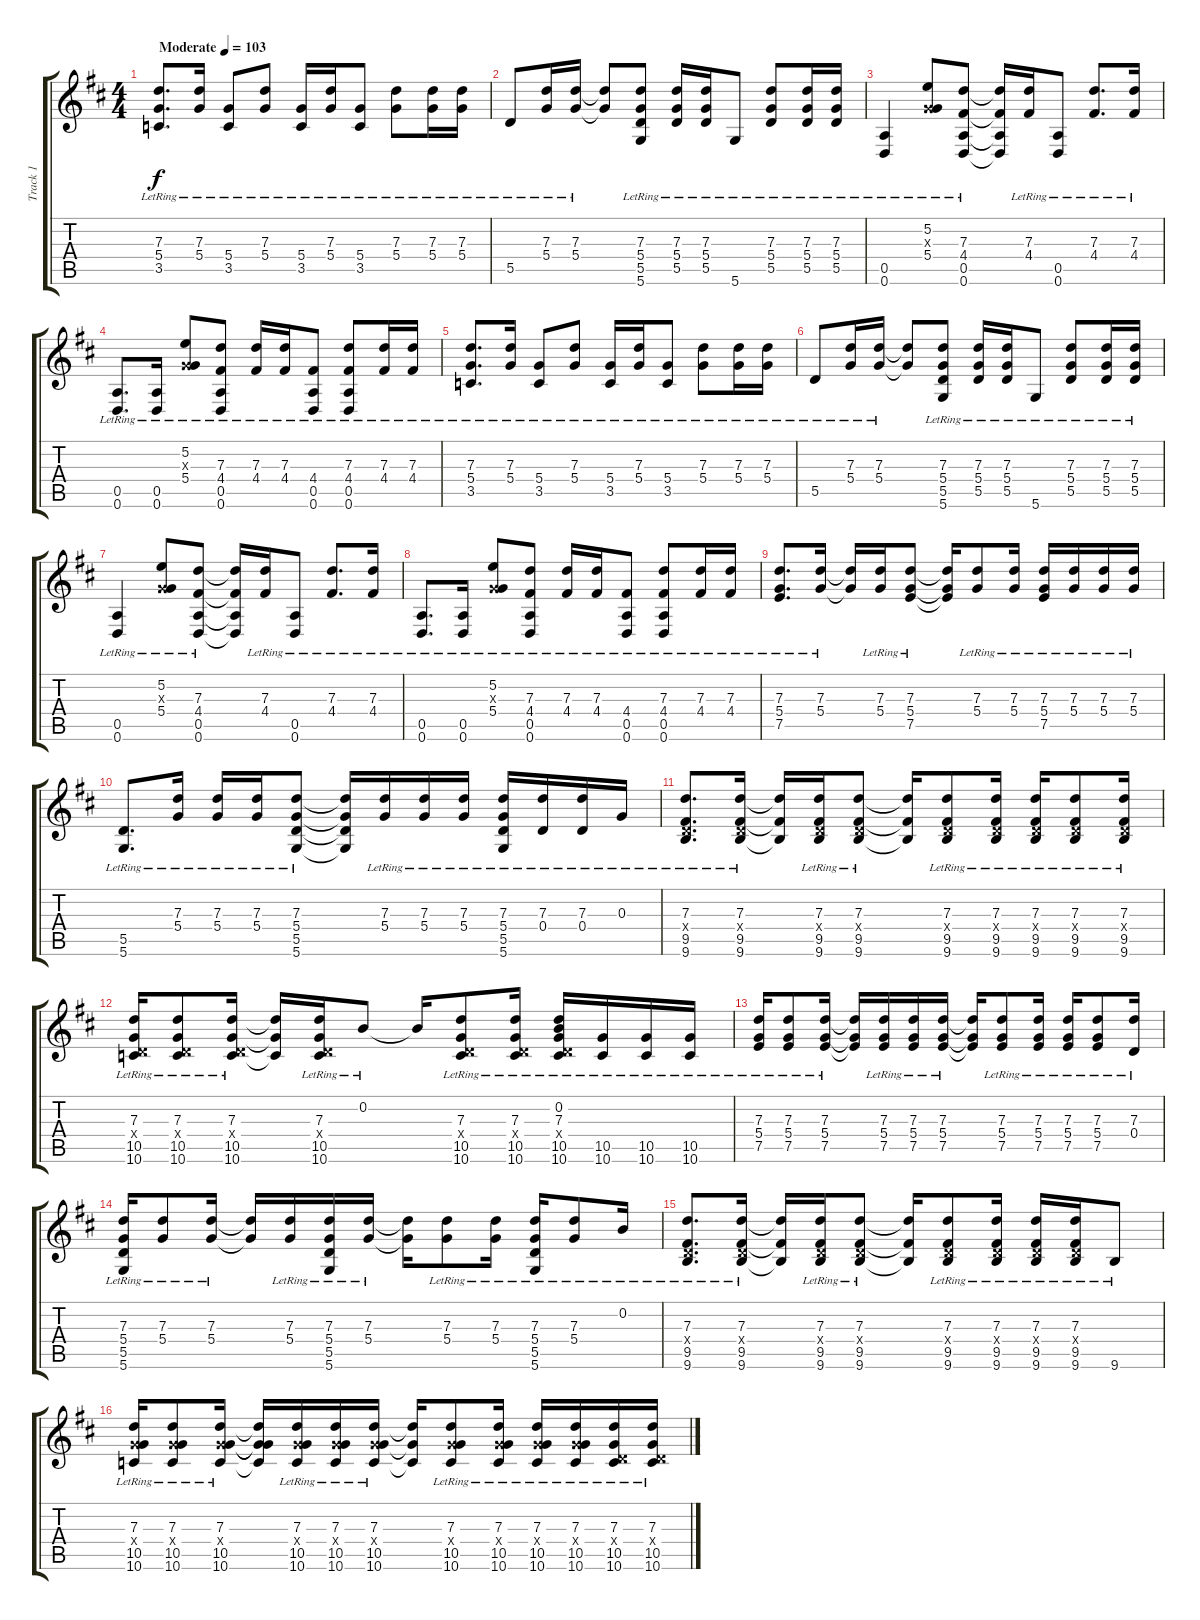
\track ("Track 1" "Track 1") {instrument electricguitarclean}
\staff {score tabs}
\tuning (E4 B3 G3 D3 A2 D2) {hide}
\ts (4 4)
\tempo (103 "Moderate")
\clef g2
\ks d
(7.3{lr} 5.4{lr} 3.5{lr}).8{d dy f instrument electricguitarclean} (7.3{lr} 5.4{lr}).16 (5.4{lr} 3.5{lr}).8 (7.3{lr} 5.4{lr}).8 (5.4{lr} 3.5{lr}).16 (7.3{lr} 5.4{lr}).16 (5.4{lr} 3.5{lr}).8 (7.3{lr} 5.4{lr}).8 (7.3{lr} 5.4{lr}).16 (7.3{lr} 5.4{lr}).16 |
5.5{lr}.8 (7.3{lr} 5.4{lr}).16 (7.3{lr} 5.4{lr}).16 (7.3{t} 5.4{t}).8 (7.3{lr} 5.4{lr} 5.5{lr} 5.6{lr}).8 (7.3{lr} 5.4{lr} 5.5{lr}).16 (7.3{lr} 5.4{lr} 5.5{lr}).16 5.6{lr}.8 (7.3{lr} 5.4{lr} 5.5{lr}).8 (7.3{lr} 5.4{lr} 5.5{lr}).16 (7.3{lr} 5.4{lr} 5.5{lr}).16 |
(0.5{lr} 0.6{lr}).4 (5.2{lr} 0.3{x} 5.4{lr}).8 (7.3{lr} 4.4{lr} 0.5{lr} 0.6{lr}).8 (7.3{t} 4.4{t} 0.5{t} 0.6{t}).16 (7.3{lr} 4.4{lr}).16 (0.5{lr} 0.6{lr}).8 (7.3{lr} 4.4{lr}).8{d} (7.3{lr} 4.4{lr}).16 |
(0.5{lr} 0.6{lr}).8{d} (0.5{lr} 0.6{lr}).16 (5.2{lr} 0.3{x} 5.4{lr}).8 (7.3{lr} 4.4{lr} 0.5{lr} 0.6{lr}).8 (7.3{lr} 4.4{lr}).16 (7.3{lr} 4.4{lr}).16 (4.4{lr} 0.5{lr} 0.6{lr}).8 (7.3{lr} 4.4{lr} 0.5{lr} 0.6{lr}).8 (7.3{lr} 4.4{lr}).16 (7.3{lr} 4.4{lr}).16 |
(7.3{lr} 5.4{lr} 3.5{lr}).8{d} (7.3{lr} 5.4{lr}).16 (5.4{lr} 3.5{lr}).8 (7.3{lr} 5.4{lr}).8 (5.4{lr} 3.5{lr}).16 (7.3{lr} 5.4{lr}).16 (5.4{lr} 3.5{lr}).8 (7.3{lr} 5.4{lr}).8 (7.3{lr} 5.4{lr}).16 (7.3{lr} 5.4{lr}).16 |
5.5{lr}.8 (7.3{lr} 5.4{lr}).16 (7.3{lr} 5.4{lr}).16 (7.3{t} 5.4{t}).8 (7.3{lr} 5.4{lr} 5.5{lr} 5.6{lr}).8 (7.3{lr} 5.4{lr} 5.5{lr}).16 (7.3{lr} 5.4{lr} 5.5{lr}).16 5.6{lr}.8 (7.3{lr} 5.4{lr} 5.5{lr}).8 (7.3{lr} 5.4{lr} 5.5{lr}).16 (7.3{lr} 5.4{lr} 5.5{lr}).16 |
(0.5{lr} 0.6{lr}).4 (5.2{lr} 0.3{x} 5.4{lr}).8 (7.3{lr} 4.4{lr} 0.5{lr} 0.6{lr}).8 (7.3{t} 4.4{t} 0.5{t} 0.6{t}).16 (7.3{lr} 4.4{lr}).16 (0.5{lr} 0.6{lr}).8 (7.3{lr} 4.4{lr}).8{d} (7.3{lr} 4.4{lr}).16 |
(0.5{lr} 0.6{lr}).8{d} (0.5{lr} 0.6{lr}).16 (5.2{lr} 0.3{x} 5.4{lr}).8 (7.3{lr} 4.4{lr} 0.5{lr} 0.6{lr}).8 (7.3{lr} 4.4{lr}).16 (7.3{lr} 4.4{lr}).16 (4.4{lr} 0.5{lr} 0.6{lr}).8 (7.3{lr} 4.4{lr} 0.5{lr} 0.6{lr}).8 (7.3{lr} 4.4{lr}).16 (7.3{lr} 4.4{lr}).16 |
(7.3{lr} 5.4{lr} 7.5{lr}).8{d} (7.3{lr} 5.4{lr}).16 (7.3{t} 5.4{t}).16 (7.3{lr} 5.4{lr}).16 (7.3{lr} 5.4{lr} 7.5{lr}).8 (7.3{t} 5.4{t} 7.5{t}).16 (7.3{lr} 5.4{lr}).8 (7.3{lr} 5.4{lr}).16 (7.3{lr} 5.4{lr} 7.5{lr}).16 (7.3{lr} 5.4{lr}).16 (7.3{lr} 5.4{lr}).16 (7.3{lr} 5.4{lr}).16 |
(5.5{lr} 5.6{lr}).8{d} (7.3{lr} 5.4{lr}).16 (7.3{lr} 5.4{lr}).16 (7.3{lr} 5.4{lr}).16 (7.3{lr} 5.4{lr} 5.5{lr} 5.6{lr}).8 (7.3{t} 5.4{t} 5.5{t} 5.6{t}).16 (7.3{lr} 5.4{lr}).16 (7.3{lr} 5.4{lr}).16 (7.3{lr} 5.4{lr}).16 (7.3{lr} 5.4{lr} 5.5{lr} 5.6{lr}).16 (7.3{lr} 0.4{lr}).16 (7.3{lr} 0.4{lr}).16 0.3{lr}.16 |
(7.3{lr} 0.4{x} 9.5{lr} 9.6{lr}).8{d} (7.3{lr} 0.4{x} 9.5{lr} 9.6{lr}).16 (7.3{t} 9.5{t} 9.6{t}).16 (7.3{lr} 0.4{x} 9.5{lr} 9.6{lr}).16 (7.3{lr} 0.4{x} 9.5{lr} 9.6{lr}).8 (7.3{t} 9.5{t} 9.6{t}).16 (7.3{lr} 0.4{x} 9.5{lr} 9.6{lr}).8 (7.3{lr} 0.4{x} 9.5{lr} 9.6{lr}).16 (7.3{lr} 0.4{x} 9.5{lr} 9.6{lr}).16 (7.3{lr} 0.4{x} 9.5{lr} 9.6{lr}).8 (7.3{lr} 0.4{x} 9.5{lr} 9.6{lr}).16 |
(7.3{lr} 0.4{x} 10.5{lr} 10.6{lr}).16 (7.3{lr} 0.4{x} 10.5{lr} 10.6{lr}).8 (7.3{lr} 0.4{x} 10.5{lr} 10.6{lr}).16 (7.3{t} 10.5{t} 10.6{t}).16 (7.3{lr} 0.4{x} 10.5{lr} 10.6{lr}).16 0.2{lr}.8 0.2{t}.16 (7.3{lr} 0.4{x} 10.5{lr} 10.6{lr}).8 (7.3{lr} 0.4{x} 10.5{lr} 10.6{lr}).16 (0.2{lr} 7.3{lr} 0.4{x} 10.5{lr} 10.6{lr}).16 (10.5{lr} 10.6{lr}).16 (10.5{lr} 10.6{lr}).16 (10.5{lr} 10.6{lr}).16 |
(7.3{lr} 5.4{lr} 7.5{lr}).16 (7.3{lr} 5.4{lr} 7.5{lr}).8 (7.3{lr} 5.4{lr} 7.5{lr}).16 (7.3{t} 5.4{t} 7.5{t}).16 (7.3{lr} 5.4{lr} 7.5{lr}).16 (7.3{lr} 5.4{lr} 7.5{lr}).16 (7.3{lr} 5.4{lr} 7.5{lr}).16 (7.3{t} 5.4{t} 7.5{t}).16 (7.3{lr} 5.4{lr} 7.5{lr}).8 (7.3{lr} 5.4{lr} 7.5{lr}).16 (7.3{lr} 5.4{lr} 7.5{lr}).16 (7.3{lr} 5.4{lr} 7.5{lr}).8 (7.3{lr} 0.4{lr}).16 |
(7.3{lr} 5.4{lr} 5.5{lr} 5.6{lr}).16 (7.3{lr} 5.4{lr}).8 (7.3{lr} 5.4{lr}).16 (7.3{t} 5.4{t}).16 (7.3{lr} 5.4{lr}).16 (7.3{lr} 5.4{lr} 5.5{lr} 5.6{lr}).16 (7.3{lr} 5.4{lr}).16 (7.3{t} 5.4{t}).16 (7.3{lr} 5.4{lr}).8 (7.3{lr} 5.4{lr}).16 (7.3{lr} 5.4{lr} 5.5{lr} 5.6{lr}).16 (7.3{lr} 5.4{lr}).8 0.2{lr}.16 |
(7.3{lr} 0.4{x} 9.5{lr} 9.6{lr}).8{d} (7.3{lr} 0.4{x} 9.5{lr} 9.6{lr}).16 (7.3{t} 9.5{t} 9.6{t}).16 (7.3{lr} 0.4{x} 9.5{lr} 9.6{lr}).16 (7.3{lr} 0.4{x} 9.5{lr} 9.6{lr}).8 (7.3{t} 9.5{t} 9.6{t}).16 (7.3{lr} 0.4{x} 9.5{lr} 9.6{lr}).8 (7.3{lr} 0.4{x} 9.5{lr} 9.6{lr}).16 (7.3{lr} 0.4{x} 9.5{lr} 9.6{lr}).16 (7.3{lr} 0.4{x} 9.5{lr} 9.6{lr}).16 9.6{lr}.8 |
(7.3{lr} 5.4{x} 10.5{lr} 10.6{lr}).16 (7.3{lr} 5.4{x} 10.5{lr} 10.6{lr}).8 (7.3{lr} 5.4{x} 10.5{lr} 10.6{lr}).16 (7.3{t} 5.4{t} 10.5{t} 10.6{t}).16 (7.3{lr} 5.4{x} 10.5{lr} 10.6{lr}).16 (7.3{lr} 5.4{x} 10.5{lr} 10.6{lr}).16 (7.3{lr} 5.4{x} 10.5{lr} 10.6{lr}).16 (7.3{t} 10.5{t} 10.6{t}).16 (7.3{lr} 5.4{x} 10.5{lr} 10.6{lr}).8 (7.3{lr} 5.4{x} 10.5{lr} 10.6{lr}).16 (7.3{lr} 5.4{x} 10.5{lr} 10.6{lr}).16 (7.3{lr} 5.4{x} 10.5{lr} 10.6{lr}).16 (7.3{lr} 0.4{x} 10.5{lr} 10.6{lr}).16 (7.3{lr} 0.4{x} 10.5{lr} 10.6{lr}).16
